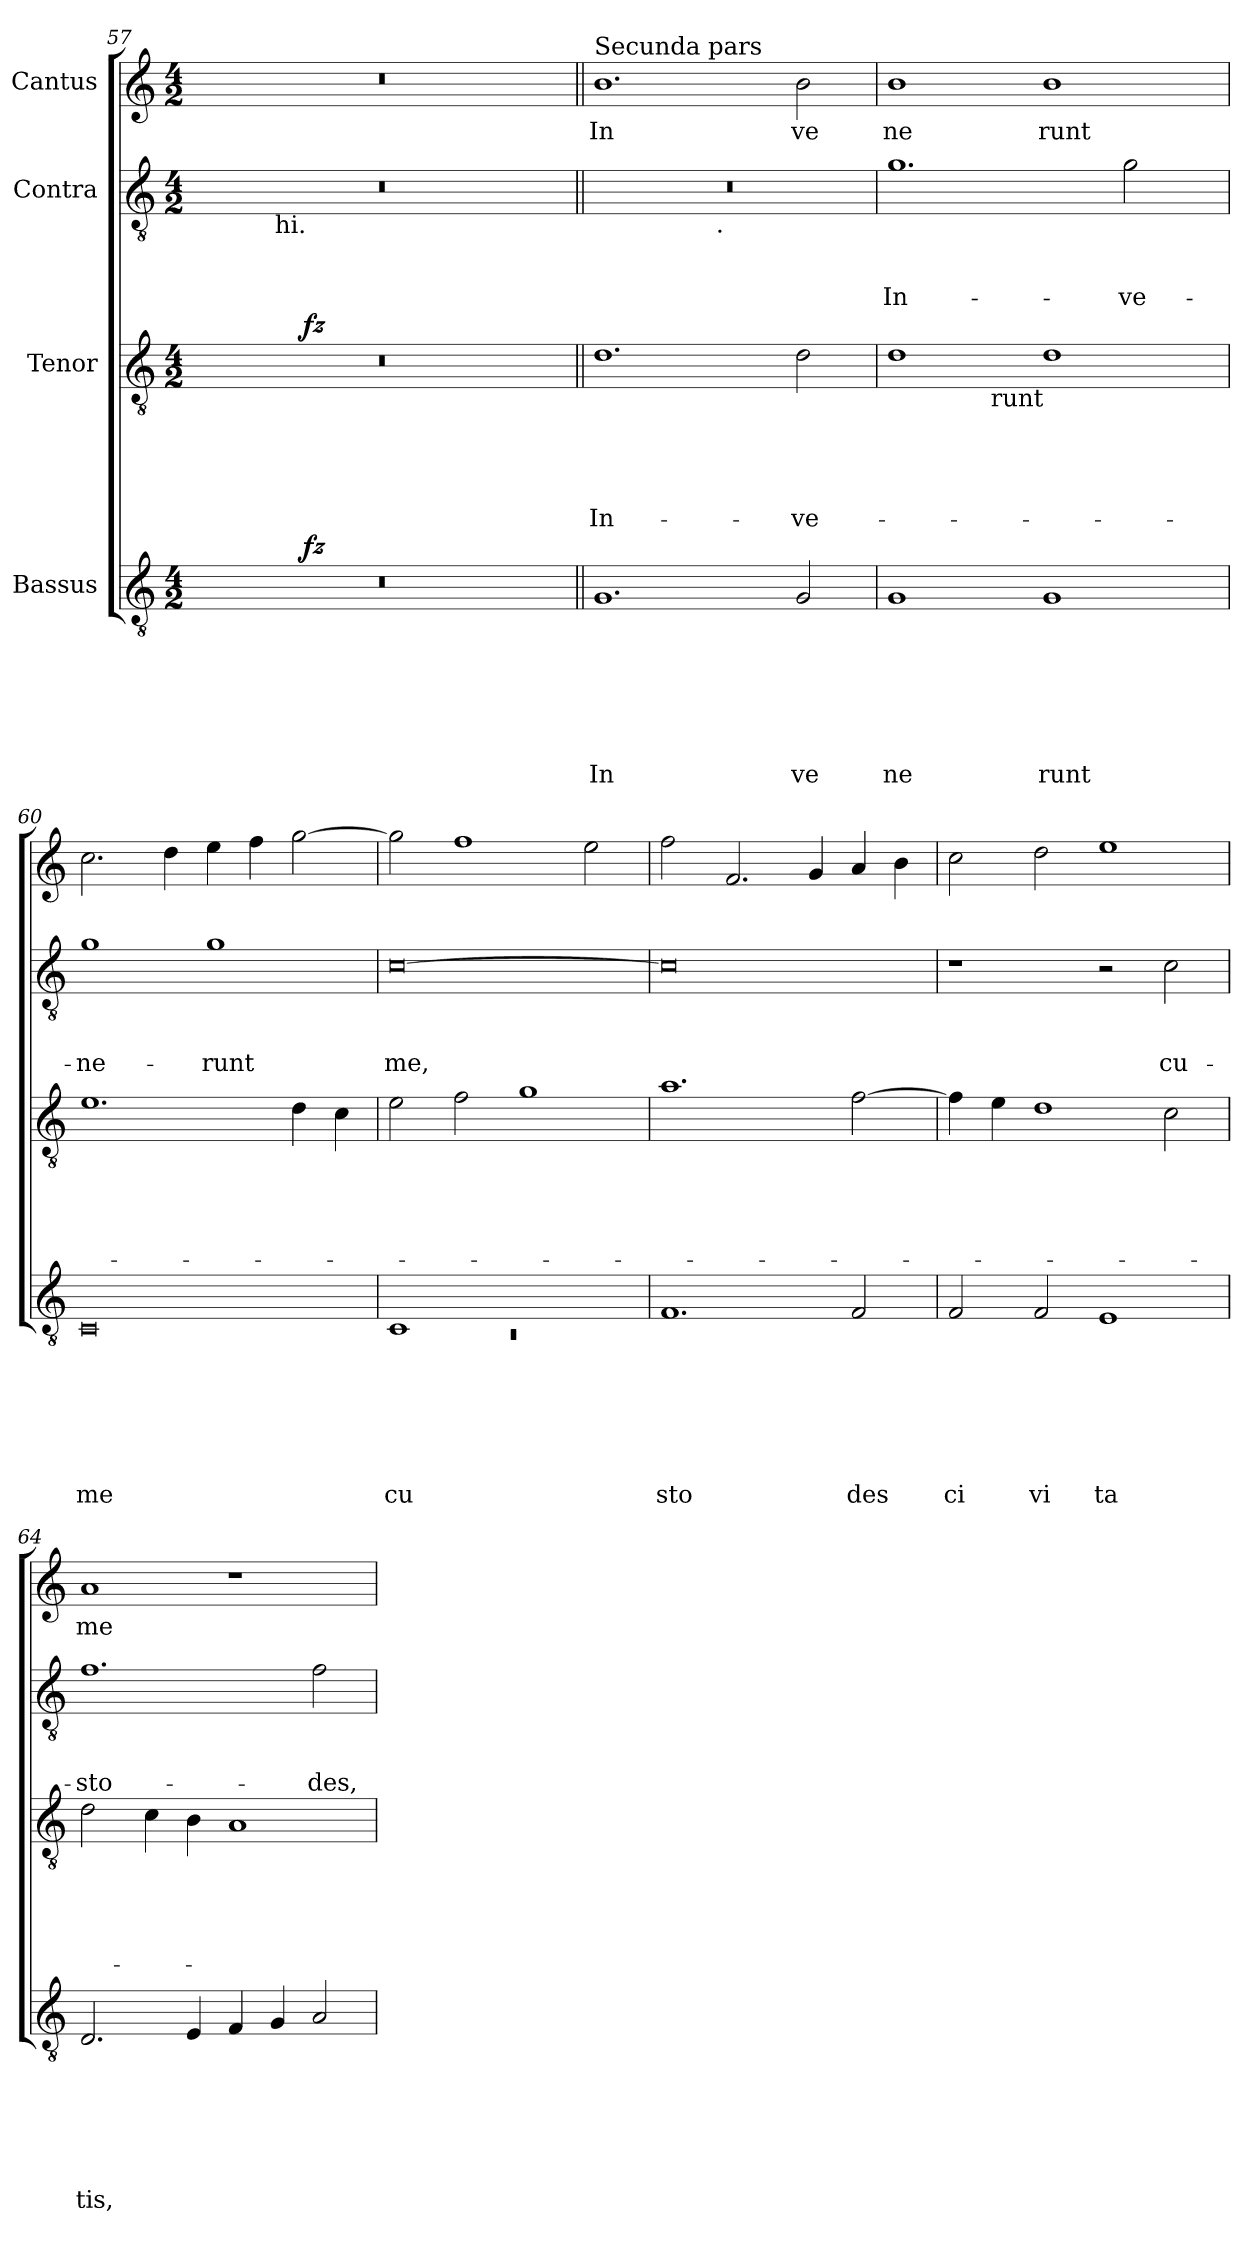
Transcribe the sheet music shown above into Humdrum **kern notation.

**kern	**text	**text	**text	**text	**text	**text	**text	**dynam	**kern	**text	**text	**text	**text	**text	**dynam	**kern	**text	**text	**text	**kern	**text
*part4	*part4	*part4	*part4	*part4	*part4	*part4	*part4	*part4	*part3	*part3	*part3	*part3	*part3	*part3	*part3	*part2	*part2	*part2	*part2	*part1	*part1
*staff4	*staff4	*staff4	*staff4	*staff4	*staff4	*staff4	*staff4	*staff4	*staff3	*staff3	*staff3	*staff3	*staff3	*staff3	*staff3	*staff2	*staff2	*staff2	*staff2	*staff1	*staff1
*I"Bassus	*	*	*	*	*	*	*	*	*I"Tenor	*	*	*	*	*	*	*I"Contra	*	*	*	*I"Cantus	*
*clefGv2	*	*	*	*	*	*	*	*	*clefGv2	*	*	*	*	*	*	*clefGv2	*	*	*	*clefG2	*
*k[]	*	*	*	*	*	*	*	*	*k[]	*	*	*	*	*	*	*k[]	*	*	*	*k[]	*
*C:	*	*	*	*	*	*	*	*	*C:	*	*	*	*	*	*	*C:	*	*	*	*C:	*
*M4/2	*	*	*	*	*	*	*	*	*M4/2	*	*	*	*	*	*	*M4/2	*	*	*	*M4/2	*
=57	=57	=57	=57	=57	=57	=57	=57	=57	=57	=57	=57	=57	=57	=57	=57	=57	=57	=57	=57	=57	=57
*^	*	*	*	*	*	*	*	*	*^	*	*	*	*	*	*	*^	*	*	*	*	*
0r	4..ryy	.	.	.	.	.	.	.	.	0r	4..ryy	.	.	.	.	.	.	0r	4ryy	.	.	.	0r	.
.	.	.	.	.	.	.	.	.	.	.	.	.	.	.	.	.	.	.	16.ryy	.	.	.	.	.
!	!	!	!	!	!	!	!	!	!	!	!	!	!	!	!	!	!	!	!LO:TX:b:t=hi.	!	!	!	!	!
.	.	.	.	.	.	.	.	.	.	.	.	.	.	.	.	.	.	.	1ryy	.	.	.	.	.
!	!	!	!	!	!	!	!	!	!LO:DY:b	!	!	!	!	!	!	!	!LO:DY:b	!	!	!	!	!	!	!
.	1ryy	.	.	.	.	.	.	.	fz	.	1ryy	.	.	.	.	.	fz	.	.	.	.	.	.	.
.	.	.	.	.	.	.	.	.	.	.	.	.	.	.	.	.	.	.	2ryy	.	.	.	.	.
.	2ryy	.	.	.	.	.	.	.	.	.	2ryy	.	.	.	.	.	.	.	.	.	.	.	.	.
.	.	.	.	.	.	.	.	.	.	.	.	.	.	.	.	.	.	.	8ryy	.	.	.	.	.
.	16ryy	.	.	.	.	.	.	.	.	.	16ryy	.	.	.	.	.	.	.	.	.	.	.	.	.
.	.	.	.	.	.	.	.	.	.	.	.	.	.	.	.	.	.	.	32ryy	.	.	.	.	.
=58||	=58||	=58||	=58||	=58||	=58||	=58||	=58||	=58||	=58||	=58||	=58||	=58||	=58||	=58||	=58||	=58||	=58||	=58||	=58||	=58||	=58||	=58||	=58||	=58||
!	!	!	!	!	!	!	!	!	!	!	!	!	!	!	!	!	!	!	!	!	!	!	!LO:TX:a:t=Secunda pars	!
!	!	!	!	!	!	!	!	!LO:LY:b	!	!	!	!	!	!	!	!LO:LY:b	!	!	!	!	!	!	!	!LO:LY:b
*v	*v	*	*	*	*	*	*	*	*	*	*	*	*	*	*	*	*	*	*	*	*	*	*	*
*	*	*	*	*	*	*	*	*	*v	*v	*	*	*	*	*	*	*	*	*	*	*	*	*
1.G	.	.	.	.	.	.	In	.	1.d	.	.	.	.	In-	.	0r	1ryy	.	.	.	1.b	In
!	!	!	!	!	!	!	!	!	!	!	!	!	!	!	!	!	!LO:TX:b:t=.	!	!	!	!	!
.	.	.	.	.	.	.	.	.	.	.	.	.	.	.	.	.	1ryy	.	.	.	.	.
!	!	!	!	!	!	!	!LO:LY:b	!	!	!	!	!	!	!LO:LY:b	!	!	!	!	!	!	!	!LO:LY:b
2G/	.	.	.	.	.	.	ve	.	2d\	.	.	.	.	-ve-	.	.	.	.	.	.	2b\	ve
!!LO:LB:g=z
=59	=59	=59	=59	=59	=59	=59	=59	=59	=59	=59	=59	=59	=59	=59	=59	=59	=59	=59	=59	=59	=59	=59
!	!	!	!	!	!	!	!	!	!LO:TX:b:t=ne	!	!	!	!	!	!	!	!	!	!	!	!	!
!	!	!	!	!	!	!	!LO:LY:b	!	!	!	!	!	!	!	!	!	!	!	!	!LO:LY:b	!	!LO:LY:b
*	*	*	*	*	*	*	*	*	*^	*	*	*	*	*	*	*v	*v	*	*	*	*	*
1G	.	.	.	.	.	.	ne	.	1d	2.ryy	.	.	.	.	.	.	1.g	.	.	In-	1b	ne
!	!	!	!	!	!	!	!	!	!	!LO:TX:b:t=runt	!	!	!	!	!	!	!	!	!	!	!	!
.	.	.	.	.	.	.	.	.	.	1ryy	.	.	.	.	.	.	.	.	.	.	.	.
!	!	!	!	!	!	!	!LO:LY:b	!	!	!	!	!	!	!	!	!	!	!	!	!	!	!LO:LY:b
1G	.	.	.	.	.	.	runt	.	1d	.	.	.	.	.	.	.	.	.	.	.	1b	runt
!	!	!	!	!	!	!	!	!	!	!	!	!	!	!	!	!	!	!	!	!LO:LY:b	!	!
.	.	.	.	.	.	.	.	.	.	.	.	.	.	.	.	.	2g\	.	.	-ve-	.	.
.	.	.	.	.	.	.	.	.	.	4ryy	.	.	.	.	.	.	.	.	.	.	.	.
=60	=60	=60	=60	=60	=60	=60	=60	=60	=60	=60	=60	=60	=60	=60	=60	=60	=60	=60	=60	=60	=60	=60
!	!	!	!	!	!	!	!	!	!LO:TX:b:t=me	!	!	!	!	!	!	!	!	!	!	!	!	!
!	!	!	!	!	!	!	!LO:LY:b	!	!	!	!	!	!	!	!	!	!	!	!	!LO:LY:b	!	!
*	*	*	*	*	*	*	*	*	*v	*v	*	*	*	*	*	*	*	*	*	*	*	*
0C	.	.	.	.	.	.	me	.	1.e	.	.	.	.	.	.	1g	.	.	-ne-	2.cc\	.
.	.	.	.	.	.	.	.	.	.	.	.	.	.	.	.	.	.	.	.	4dd\	.
!	!	!	!	!	!	!	!	!	!	!	!	!	!	!	!	!	!	!	!LO:LY:b	!	!
.	.	.	.	.	.	.	.	.	.	.	.	.	.	.	.	1g	.	.	-runt	4ee\	.
.	.	.	.	.	.	.	.	.	.	.	.	.	.	.	.	.	.	.	.	4ff\	.
.	.	.	.	.	.	.	.	.	4d\	.	.	.	.	.	.	.	.	.	.	[>2gg\	.
.	.	.	.	.	.	.	.	.	4c\	.	.	.	.	.	.	.	.	.	.	.	.
=61	=61	=61	=61	=61	=61	=61	=61	=61	=61	=61	=61	=61	=61	=61	=61	=61	=61	=61	=61	=61	=61
*^	*	*	*	*	*	*	*	*	*	*	*	*	*	*	*	*	*	*	*	*	*
!	!LO:N:vis=1	!	!	!	!	!	!	!LO:LY:b	!	!	!	!	!	!	!	!	!	!	!	!LO:LY:b	!	!
*	*^	*	*	*	*	*	*	*	*	*	*	*	*	*	*	*	*	*	*	*	*	*
0ryy	0rC	1C	.	.	.	.	.	.	cu	.	2e\	.	.	.	.	.	.	[>0c	.	.	me,	2gg\]	.
.	.	.	.	.	.	.	.	.	.	.	2f\	.	.	.	.	.	.	.	.	.	.	1ff	.
.	.	1ryy	.	.	.	.	.	.	.	.	1g	.	.	.	.	.	.	.	.	.	.	.	.
.	.	.	.	.	.	.	.	.	.	.	.	.	.	.	.	.	.	.	.	.	.	2ee\	.
*v	*v	*v	*	*	*	*	*	*	*	*	*	*	*	*	*	*	*	*	*	*	*	*	*
=62	=62	=62	=62	=62	=62	=62	=62	=62	=62	=62	=62	=62	=62	=62	=62	=62	=62	=62	=62	=62	=62
!	!	!	!	!	!	!	!LO:LY:b	!	!	!	!	!	!	!	!	!	!	!	!	!	!
1.F	.	.	.	.	.	.	sto	.	1.a	.	.	.	.	.	.	0c]	.	.	.	2ff\	.
.	.	.	.	.	.	.	.	.	.	.	.	.	.	.	.	.	.	.	.	2.f/	.
.	.	.	.	.	.	.	.	.	.	.	.	.	.	.	.	.	.	.	.	4g/	.
!	!	!	!	!	!	!	!LO:LY:b	!	!	!	!	!	!	!	!	!	!	!	!	!	!
2F/	.	.	.	.	.	.	des	.	[>2f\	.	.	.	.	.	.	.	.	.	.	4a/	.
.	.	.	.	.	.	.	.	.	.	.	.	.	.	.	.	.	.	.	.	4b\	.
=63	=63	=63	=63	=63	=63	=63	=63	=63	=63	=63	=63	=63	=63	=63	=63	=63	=63	=63	=63	=63	=63
!	!	!	!	!	!	!	!LO:LY:b	!	!	!	!	!	!	!	!	!	!	!	!	!	!
2F/	.	.	.	.	.	.	ci	.	4f\]	.	.	.	.	.	.	1r	.	.	.	2cc\	.
.	.	.	.	.	.	.	.	.	4e\	.	.	.	.	.	.	.	.	.	.	.	.
!	!	!	!	!	!	!	!LO:LY:b	!	!	!	!	!	!	!	!	!	!	!	!	!	!
2F/	.	.	.	.	.	.	vi	.	1d	.	.	.	.	.	.	.	.	.	.	2dd\	.
!	!	!	!	!	!	!	!LO:LY:b	!	!	!	!	!	!	!	!	!	!	!	!	!	!
1E	.	.	.	.	.	.	ta	.	.	.	.	.	.	.	.	2r	.	.	.	1ee	.
!	!	!	!	!	!	!	!	!	!	!	!	!	!	!	!	!	!	!	!LO:LY:b	!	!
.	.	.	.	.	.	.	.	.	2c\	.	.	.	.	.	.	2c\	.	.	cu-	.	.
=64	=64	=64	=64	=64	=64	=64	=64	=64	=64	=64	=64	=64	=64	=64	=64	=64	=64	=64	=64	=64	=64
!	!	!	!	!	!	!	!LO:LY:b	!	!	!	!	!	!	!	!	!	!	!	!LO:LY:b	!	!LO:LY:b
2.D/	.	.	.	.	.	.	tis,	.	2d\	.	.	.	.	.	.	1.f	.	.	-sto-	1a	me
.	.	.	.	.	.	.	.	.	4c\	.	.	.	.	.	.	.	.	.	.	.	.
4E/	.	.	.	.	.	.	.	.	4B\	.	.	.	.	.	.	.	.	.	.	.	.
4F/	.	.	.	.	.	.	.	.	1A	.	.	.	.	.	.	.	.	.	.	1r	.
4G/	.	.	.	.	.	.	.	.	.	.	.	.	.	.	.	.	.	.	.	.	.
!	!	!	!	!	!	!	!	!	!	!	!	!	!	!	!	!	!	!	!LO:LY:b	!	!
2A/	.	.	.	.	.	.	.	.	.	.	.	.	.	.	.	2f\	.	.	-des,	.	.
=	=	=	=	=	=	=	=	=	=	=	=	=	=	=	=	=	=	=	=	=	=
*-	*-	*-	*-	*-	*-	*-	*-	*-	*-	*-	*-	*-	*-	*-	*-	*-	*-	*-	*-	*-	*-
